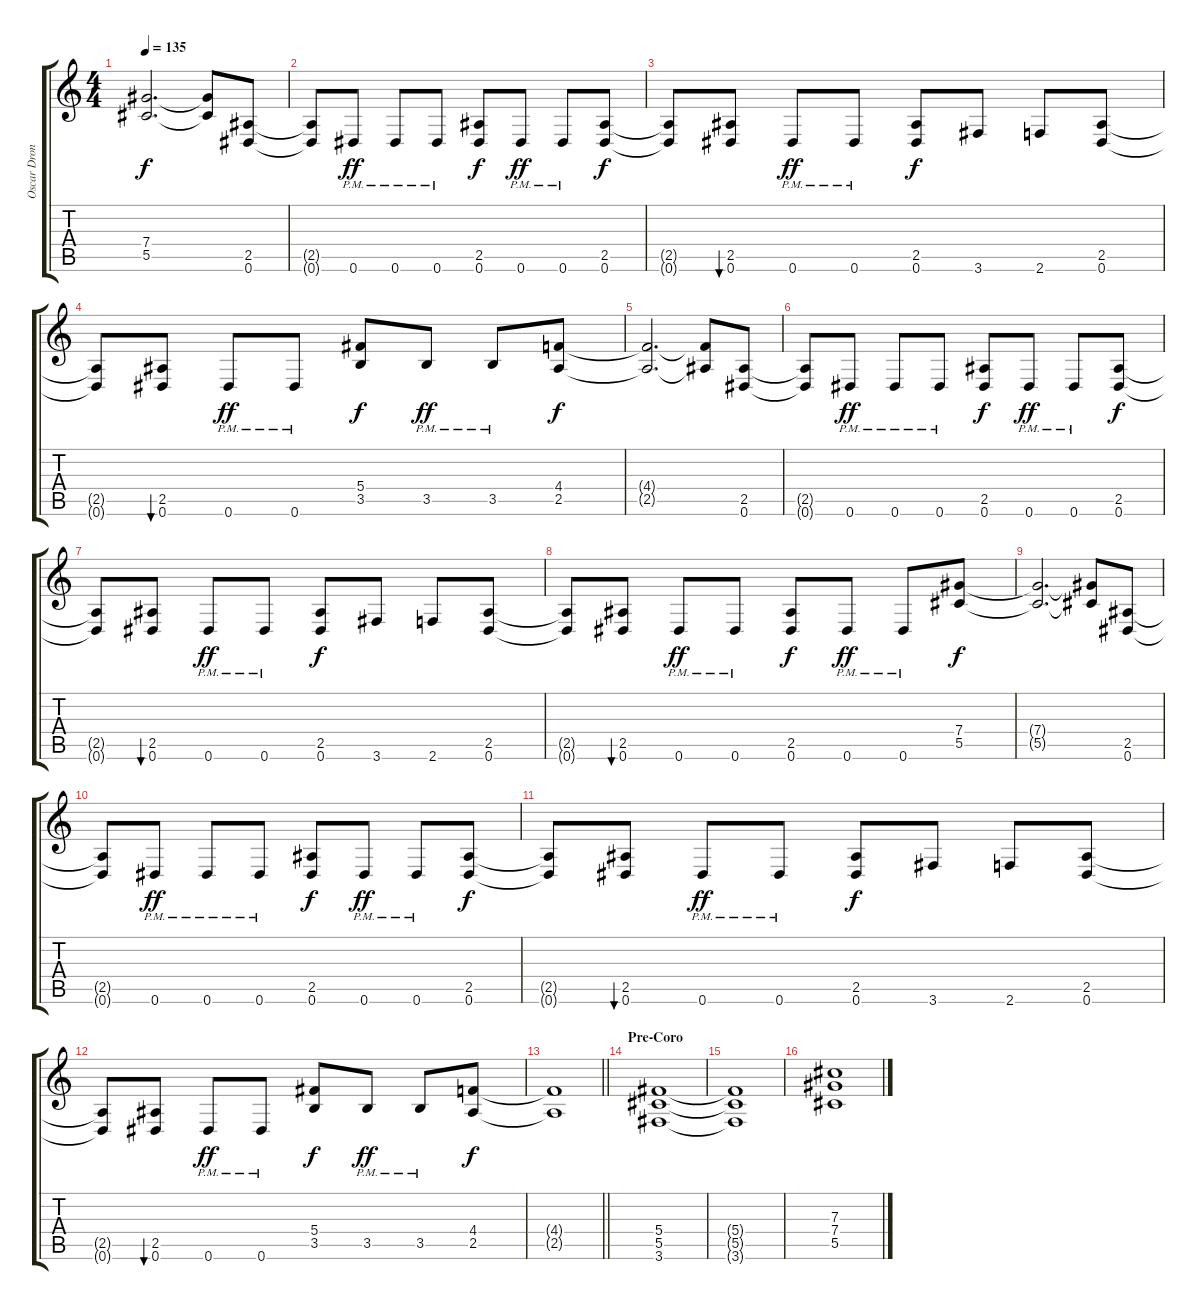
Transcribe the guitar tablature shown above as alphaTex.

\track ("Oscar Dronjak" "Oscar Dron") {instrument distortionguitar}
\staff {score tabs}
\tuning (Eb4 Bb3 Gb3 Db3 Ab2 Eb2) {hide}
\ts (4 4)
\tempo 135
\clef g2
\ks c
(7.4{t} 5.5{t}).2{d dy f} (7.4{t} 5.5{t}).8 (2.5 0.6).8 |
(2.5{t} 0.6{t}).8 0.6{pm}.8{dy ff} 0.6{pm}.8 0.6{pm}.8 (2.5 0.6).8{dy f} 0.6{pm}.8{dy ff} 0.6{pm}.8 (2.5 0.6).8{dy f} |
(2.5{t} 0.6{t}).8 (2.5 0.6).8{bu 30} 0.6{pm}.8{dy ff} 0.6{pm}.8 (2.5 0.6).8{dy f} 3.6.8 2.6.8 (2.5 0.6).8 |
(2.5{t} 0.6{t}).8 (2.5 0.6).8{bu 30} 0.6{pm}.8{dy ff} 0.6{pm}.8 (5.4 3.5).8{dy f} 3.5{pm}.8{dy ff} 3.5{pm}.8 (4.4 2.5).8{dy f} |
(4.4{t} 2.5{t}).2{d} (4.4{t} 2.5{t}).8 (2.5 0.6).8 |
(2.5{t} 0.6{t}).8 0.6{pm}.8{dy ff} 0.6{pm}.8 0.6{pm}.8 (2.5 0.6).8{dy f} 0.6{pm}.8{dy ff} 0.6{pm}.8 (2.5 0.6).8{dy f} |
(2.5{t} 0.6{t}).8 (2.5 0.6).8{bu 30} 0.6{pm}.8{dy ff} 0.6{pm}.8 (2.5 0.6).8{dy f} 3.6.8 2.6.8 (2.5 0.6).8 |
(2.5{t} 0.6{t}).8 (2.5 0.6).8{bu 30} 0.6{pm}.8{dy ff} 0.6{pm}.8 (2.5 0.6).8{dy f} 0.6{pm}.8{dy ff} 0.6{pm}.8 (7.4 5.5).8{dy f} |
(7.4{t} 5.5{t}).2{d} (7.4{t} 5.5{t}).8 (2.5 0.6).8 |
(2.5{t} 0.6{t}).8 0.6{pm}.8{dy ff} 0.6{pm}.8 0.6{pm}.8 (2.5 0.6).8{dy f} 0.6{pm}.8{dy ff} 0.6{pm}.8 (2.5 0.6).8{dy f} |
(2.5{t} 0.6{t}).8 (2.5 0.6).8{bu 30} 0.6{pm}.8{dy ff} 0.6{pm}.8 (2.5 0.6).8{dy f} 3.6.8 2.6.8 (2.5 0.6).8 |
(2.5{t} 0.6{t}).8 (2.5 0.6).8{bu 30} 0.6{pm}.8{dy ff} 0.6{pm}.8 (5.4 3.5).8{dy f} 3.5{pm}.8{dy ff} 3.5{pm}.8 (4.4 2.5).8{dy f} |
\barLineRight lightlight
(4.4{t} 2.5{t}).1 |
\section ("" "Pre-Coro")
(5.4 5.5 3.6).1 |
(5.4{t} 5.5{t} 3.6{t}).1 |
(7.3 7.4 5.5).1
